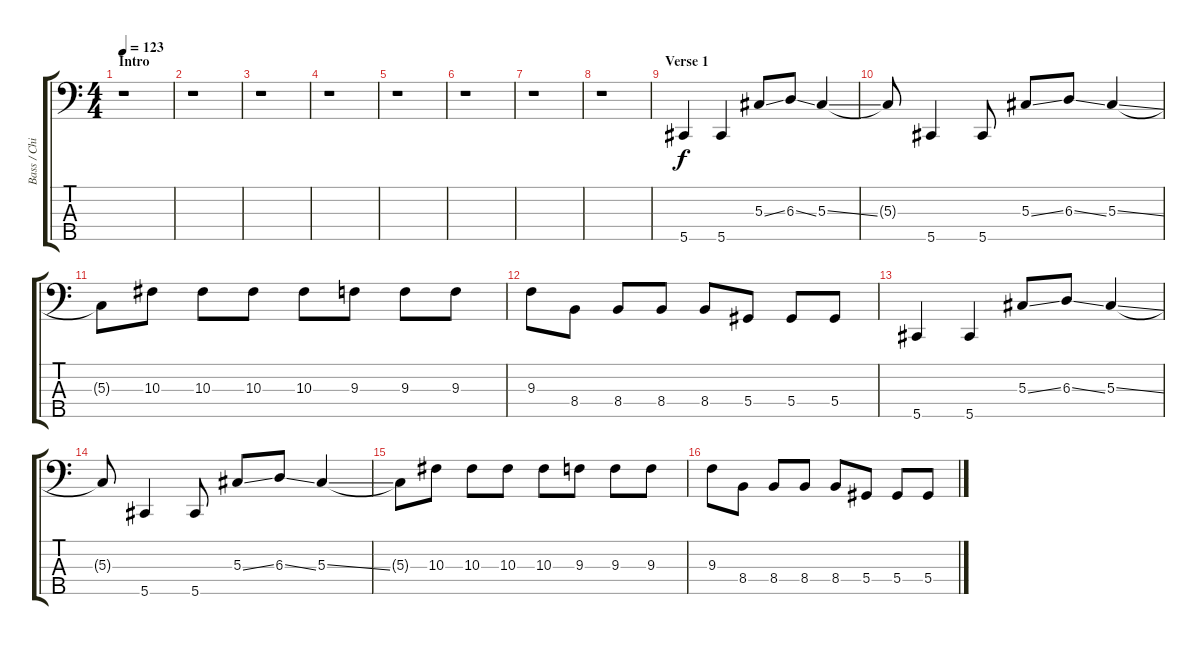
\track ("Bass / Chi Cheng" "Bass / Chi") {instrument electricbassfinger}
\staff {score tabs}
\tuning (Gb2 Db2 Ab1 Eb1 Ab0) {hide}
\ts (4 4)
\section ("" "Intro")
\tempo 123
\clef f4
\ks c
r.1{dy f instrument electricbassfinger} |
r.1 |
r.1 |
r.1 |
r.1 |
r.1 |
r.1 |
r.1 |
\section ("" "Verse 1")
5.5.4 5.5.4 5.3{ss}.8 6.3{ss}.8 5.3{ss}.4 |
5.3{t}.8 5.5.4 5.5.8 5.3{ss}.8 6.3{ss}.8 5.3{ss}.4 |
5.3{t}.8 10.3.8 10.3.8 10.3.8 10.3.8 9.3.8 9.3.8 9.3.8 |
9.3.8 8.4.8 8.4.8 8.4.8 8.4.8 5.4.8 5.4.8 5.4.8 |
5.5.4 5.5.4 5.3{ss}.8 6.3{ss}.8 5.3{ss}.4 |
5.3{t}.8 5.5.4 5.5.8 5.3{ss}.8 6.3{ss}.8 5.3{ss}.4 |
5.3{t}.8 10.3.8 10.3.8 10.3.8 10.3.8 9.3.8 9.3.8 9.3.8 |
9.3.8 8.4.8 8.4.8 8.4.8 8.4.8 5.4.8 5.4.8 5.4.8
